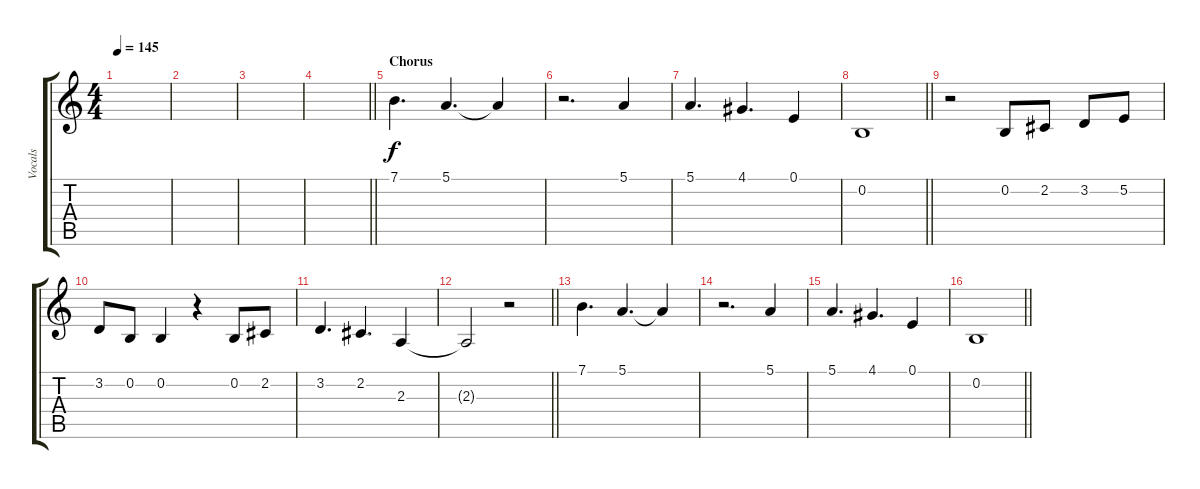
\track ("Vocals" "Vocals") {instrument flute}
\staff {score tabs}
\tuning (E4 B3 G3 D3 A2 E2) {hide}
\ts (4 4)
\tempo 145
\clef g2
\ks c
|
|
|
\barLineRight lightlight
|
\section ("" "Chorus")
7.1.4{d} 5.1.4{d} 5.1{t}.4 |
r.2{d} 5.1.4 |
5.1.4{d} 4.1.4{d} 0.1.4 |
\barLineRight lightlight
0.2.1 |
r.2 0.2.8 2.2.8 3.2.8 5.2.8 |
3.2.8 0.2.8 0.2.4 r.4 0.2.8 2.2.8 |
3.2.4{d} 2.2.4{d} 2.3.4 |
\barLineRight lightlight
2.3{t}.2 r.2 |
7.1.4{d} 5.1.4{d} 5.1{t}.4 |
r.2{d} 5.1.4 |
5.1.4{d} 4.1.4{d} 0.1.4 |
\barLineRight lightlight
0.2.1
